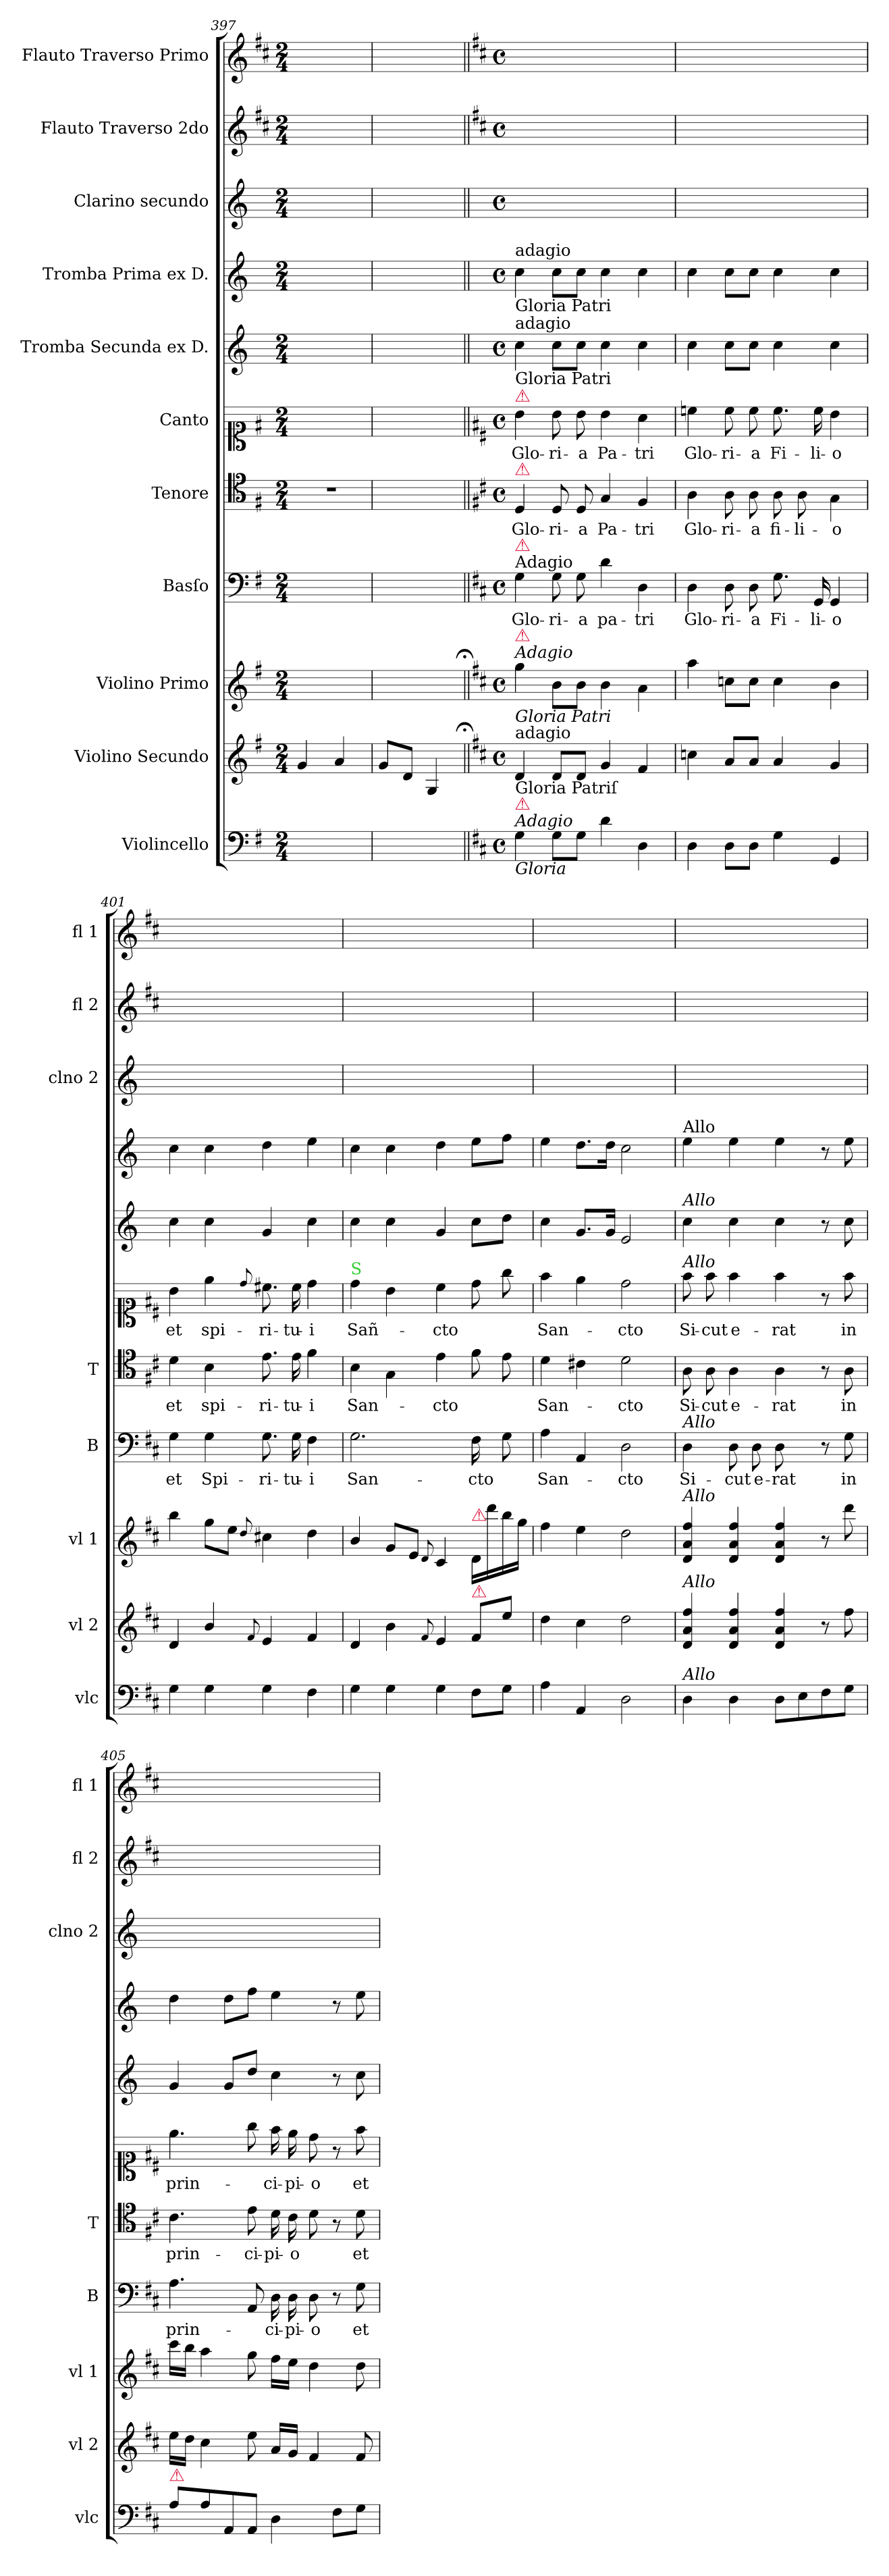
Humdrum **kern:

**kern	**kern	**kern	**kern	**text	**kern	**text	**kern	**text	**kern	**kern	**kern	**kern	**kern
*part11	*part10	*part9	*part8	*part8	*part7	*part7	*part6	*part6	*part5	*part4	*part3	*part2	*part1
*staff11	*staff10	*staff9	*staff8	*staff8	*staff7	*staff7	*staff6	*staff6	*staff5	*staff4	*staff3	*staff2	*staff1
*I"Violincello	*I"Violino Secundo	*I"Violino Primo	*I"Basſo	*	*I"Tenore	*	*I"Canto	*	*I"Tromba Secunda ex D.	*I"Tromba Prima ex D.	*I"Clarino secundo	*I"Flauto Traverso 2do	*I"Flauto Traverso Primo
*I'vlc	*I'vl 2	*I'vl 1	*I'B	*	*I'T	*	*	*	*	*	*I'clno 2	*I'fl 2	*I'fl 1
*clefF4	*clefG2	*clefG2	*clefF4	*	*clefC4	*	*clefC1	*	*clefG2	*clefG2	*clefG2	*clefG2	*clefG2
*	*	*	*	*	*	*	*	*	*ITrd-1c-2	*ITrd-1c-2	*ITrd-1c-2	*	*
*k[f#]	*k[f#]	*k[f#]	*k[f#]	*	*k[f#]	*	*k[f#]	*	*k[f#c#]	*k[f#c#]	*k[f#c#]	*k[f#c#]	*k[f#c#]
*M2/4	*M2/4	*M2/4	*M2/4	*	*M2/4	*	*M2/4	*	*M2/4	*M2/4	*M2/4	*M2/4	*M2/4
=397	=397	=397	=397	=397	=397	=397	=397	=397	=397	=397	=397	=397	=397
!	!	!	!	!	!LO:N:vis=0	!	!	!	!	!	!	!	!
2ryy	4g/	2ryy	2ryy	.	2r	.	2ryy	.	2ryy	2ryy	2ryy	2ryy	2ryy
.	4a/	.	.	.	.	.	.	.	.	.	.	.	.
=398	=398	=398	=398	=398	=398	=398	=398	=398	=398	=398	=398	=398	=398
2ryy	8g/L	2ryy	2ryy	.	2ryy	.	2ryy	.	2ryy	2ryy	2ryy	2ryy	2ryy
.	8d/J	.	.	.	.	.	.	.	.	.	.	.	.
.	4G/	.	.	.	.	.	.	.	.	.	.	.	.
=399||	=399||;	=399||;	=399||	=399||	=399||	=399||	=399||	=399||	=399||	=399||	=399||	=399||	=399||
*k[f#c#]	*k[f#c#]	*k[f#c#]	*k[f#c#]	*	*k[f#c#]	*	*k[f#c#]	*	*k[f#c#]	*k[f#c#]	*k[f#c#]	*k[f#c#]	*k[f#c#]
*M4/4	*M4/4	*M4/4	*M4/4	*	*M4/4	*	*M4/4	*	*M4/4	*M4/4	*M4/4	*M4/4	*M4/4
*met(c)	*met(c)	*met(c)	*met(c)	*	*met(c)	*	*met(c)	*	*met(c)	*met(c)	*met(c)	*met(c)	*met(c)
!	!	!	!	!	!	!	!	!	!	!LO:TX:b:t=Gloria Patri	!	!	!
!	!	!	!	!	!	!	!	!	!	!LO:TX:a:t=adagio	!	!	!
!	!	!	!	!	!	!	!	!	!LO:TX:b:t=Gloria Patri	!	!	!	!
!	!	!	!	!	!	!	!	!	!LO:TX:a:t=adagio	!	!	!	!
!	!	!	!	!	!	!	!LO:TX:a:color=crimson:t=⚠	!	!	!	!	!	!
!	!	!	!	!	!LO:TX:a:color=crimson:t=⚠	!	!	!	!	!	!	!	!
!	!	!	!LO:TX:a:t=Adagio	!	!	!	!	!	!	!	!	!	!
!	!	!	!LO:TX:a:color=crimson:t=⚠	!	!	!	!	!	!	!	!	!	!
!	!	!LO:TX:b:i:t=Gloria Patri	!	!	!	!	!	!	!	!	!	!	!
!	!	!LO:TX:a:i:t=Adagio	!	!	!	!	!	!	!	!	!	!	!
!	!	!LO:TX:a:color=crimson:t=⚠	!	!	!	!	!	!	!	!	!	!	!
!	!LO:TX:b:t=Gloria Patriſ	!	!	!	!	!	!	!	!	!	!	!	!
!	!LO:TX:a:t=adagio	!	!	!	!	!	!	!	!	!	!	!	!
!LO:TX:b:i:t=Gloria	!	!	!	!	!	!	!	!	!	!	!	!	!
!LO:TX:a:i:t=Adagio	!	!	!	!	!	!	!	!	!	!	!	!	!
!LO:TX:a:color=crimson:t=⚠	!	!	!	!	!	!	!	!	!	!	!	!	!
4G\	4d/	4gg\	4G\	Glo-	4D/	Glo-	4b\	Glo-	4dd\	4dd\	1ryy	1ryy	1ryy
8G\L	8d/L	8b\L	8G\	-ri-	8D/	-ri-	8b\	-ri-	8dd\L	8dd\L	.	.	.
8G\J	8d/J	8b\J	8G\	-a	8D/	-a	8b\	-a	8dd\J	8dd\J	.	.	.
4d\	4g/	4b\	4d\	pa-	4G/	Pa-	4b\	Pa-	4dd\	4dd\	.	.	.
4D\	4f#/	4a\	4D\	-tri	4F#/	-tri	4a\	-tri	4dd\	4dd\	.	.	.
=400	=400	=400	=400	=400	=400	=400	=400	=400	=400	=400	=400	=400	=400
4D\	4ccn\	4aa\	4D\	Glo-	4A\	Glo-	4ccn\	Glo-	4dd\	4dd\	1ryy	1ryy	1ryy
8D\L	8a/L	8ccn\L	8D\	-ri-	8A\	-ri-	8cc\	-ri-	8dd\L	8dd\L	.	.	.
8D\J	8a/J	8cc\J	8D\	-a	8A\	-a	8cc\	-a	8dd\J	8dd\J	.	.	.
4G\	4a/	4cc\	8.G\	Fi-	8A\	fi-	8.cc\	Fi-	4dd\	4dd\	.	.	.
.	.	.	.	.	8A\	-li-	.	.	.	.	.	.	.
.	.	.	16GG/	-li-	.	.	16cc\	-li-	.	.	.	.	.
4GG/	4g/	4b\	4GG/	-o	4G\	-o	4b\	-o	4dd\	4dd\	.	.	.
=401	=401	=401	=401	=401	=401	=401	=401	=401	=401	=401	=401	=401	=401
4G\	4d/	4bb\	4G\	et	4d\	et	4b\	et	4dd\	4dd\	1ryy	1ryy	1ryy
4G\	4b/	8gg\L	4G\	Spi-	4B\	spi-	4ee\	spi-	4dd\	4dd\	.	.	.
.	.	8ee\J	.	.	.	.	.	.	.	.	.	.	.
.	8qqf#/	8qqdd/	.	.	.	.	8qqdd/	.	.	.	.	.	.
4G\	4e/	4cc#X\	8.G\	-ri-	8.e\	-ri-	8.cc#X\	-ri-	4a/	4ee\	.	.	.
.	.	.	16G\	-tu-	16e\	-tu-	16cc#\	-tu-	.	.	.	.	.
4F#\	4f#/	4dd\	4F#\	-i	4f#\	-i	4dd\	-i	4dd\	4ff#\	.	.	.
=402	=402	=402	=402	=402	=402	=402	=402	=402	=402	=402	=402	=402	=402
!	!	!	!	!	!	!	!LO:TX:a:color=limegreen:t=S	!	!	!	!	!	!
4G\	4d/	4b/	2.G\	San-	4B\	San-	4dd\	Sañ-	4dd\	4dd\	1ryy	1ryy	1ryy
4G\	4b\	8g/L	.	.	4G\	.	4b\	.	4dd\	4dd\	.	.	.
.	.	8e/J	.	.	.	.	.	.	.	.	.	.	.
.	8qqf#/	8qqd/	.	.	.	.	.	.	.	.	.	.	.
4G\	4e/	4c#/	.	.	4e\	-cto	4cc#\	-cto	4a/	4ee\	.	.	.
!	!	!LO:TX:a:color=crimson:t=⚠	!	!	!	!	!	!	!	!	!	!	!
!	!LO:TX:a:color=crimson:t=⚠	!	!	!	!	!	!	!	!	!	!	!	!
!	!	!	!LO:N:vis=16	!	!	!	!	!	!	!	!	!	!
8F#\L	8f#/L	16d/LL	8F#\	-cto	8f#\	.	8dd\	.	8dd\L	8ff#\L	.	.	.
.	.	16ddd\	.	.	.	.	.	.	.	.	.	.	.
8G\J	8ee\J	16bb\	8G\	.	8e\	.	8gg\	.	8ee\J	8gg\J	.	.	.
.	.	16gg\JJ	.	.	.	.	.	.	.	.	.	.	.
=403	=403	=403	=403	=403	=403	=403	=403	=403	=403	=403	=403	=403	=403
4A\	4dd\	4ff#\	4A\	San-	4d\	San-	4ff#\	San-	4dd\	4ff#\	1ryy	1ryy	1ryy
4AA/	4cc#\	4ee\	4AA/	.	4c#X\	.	4ee\	.	8.a/L	8.ee\L	.	.	.
.	.	.	.	.	.	.	.	.	16a/Jk	16ee\Jk	.	.	.
2D\	2dd\	2dd\	2D\	-cto	2d\	-cto	2dd\	-cto	2f#/	2dd\	.	.	.
=404	=404	=404	=404	=404	=404	=404	=404	=404	=404	=404	=404	=404	=404
!	!	!	!	!	!	!	!	!	!	!LO:TX:a:t=Allo	!	!	!
!	!	!	!	!	!	!	!	!	!LO:TX:a:i:t=Allo	!	!	!	!
!	!	!	!	!	!	!	!LO:TX:a:i:t=Allo	!	!	!	!	!	!
!	!	!	!LO:TX:a:i:t=Allo	!	!	!	!	!	!	!	!	!	!
!	!	!LO:TX:a:i:t=Allo	!	!	!	!	!	!	!	!	!	!	!
!	!LO:TX:a:i:t=Allo	!	!	!	!	!	!	!	!	!	!	!	!
!LO:TX:a:i:t=Allo	!	!	!	!	!	!	!	!	!	!	!	!	!
4D\	4d/ 4a/ 4ff#/	4d/ 4a/ 4ff#/	4D\	Si-	8A\	Si-	8ff#\	Si-	4dd\	4ff#\	1ryy	1ryy	1ryy
.	.	.	.	.	8A\	-cut	8ff#\	-cut	.	.	.	.	.
4D\	4d/ 4a/ 4ff#/	4d/ 4a/ 4ff#/	8D\	-cut	4A\	e-	4ff#\	e-	4dd\	4ff#\	.	.	.
.	.	.	8D\	e-	.	.	.	.	.	.	.	.	.
!	!	!	!LO:N:vis=8	!	!	!	!	!	!	!	!	!	!
8D\L	4d/ 4a/ 4ff#/	4d/ 4a/ 4ff#/	4D\	-rat	4A\	-rat	4ff#\	-rat	4dd\	4ff#\	.	.	.
8E\	.	.	.	.	.	.	.	.	.	.	.	.	.
8F#\	8r	8r	8r	.	8r	.	8r	.	8r	8r	.	.	.
8G\J	8ff#\	8ddd\	8G\	in	8A\	in	8ff#\	in	8dd\	8ff#\	.	.	.
=405	=405	=405	=405	=405	=405	=405	=405	=405	=405	=405	=405	=405	=405
!LO:TX:a:color=crimson:t=⚠	!	!	!	!	!	!	!	!	!	!	!	!	!
8A\L	16ee\LL	16ccc#\LL	4.A\	prin-	4.c#\	prin-	4.ee\	prin-	4a/	4ee\	1ryy	1ryy	1ryy
.	16dd\JJ	16bb\JJ	.	.	.	.	.	.	.	.	.	.	.
8A\	4cc#\	4aa\	.	.	.	.	.	.	.	.	.	.	.
8AA/	.	.	.	.	.	.	.	.	8a/L	8ee\L	.	.	.
8AA/J	8ee\	8gg\	8AA/	.	8e\	-ci-	8gg\	.	8ee/J	8gg\J	.	.	.
4D\	16a/LL	16ff#\LL	16D\	-ci-	16d\	-pi-	16ff#\	-ci-	4dd\	4ff#\	.	.	.
.	16g/JJ	16ee\JJ	16D\	-pi-	16c#\	-o	16ee\	-pi-	.	.	.	.	.
.	4f#/	4dd\	8D\	-o	8d\	.	8dd\	-o	.	.	.	.	.
8F#\L	.	.	8r	.	8r	.	8r	.	8r	8r	.	.	.
8G\J	8f#/	8dd\	8G\	et	8d\	et	8ff#\	et	8dd\	8ff#\	.	.	.
=	=	=	=	=	=	=	=	=	=	=	=	=	=
*-	*-	*-	*-	*-	*-	*-	*-	*-	*-	*-	*-	*-	*-
